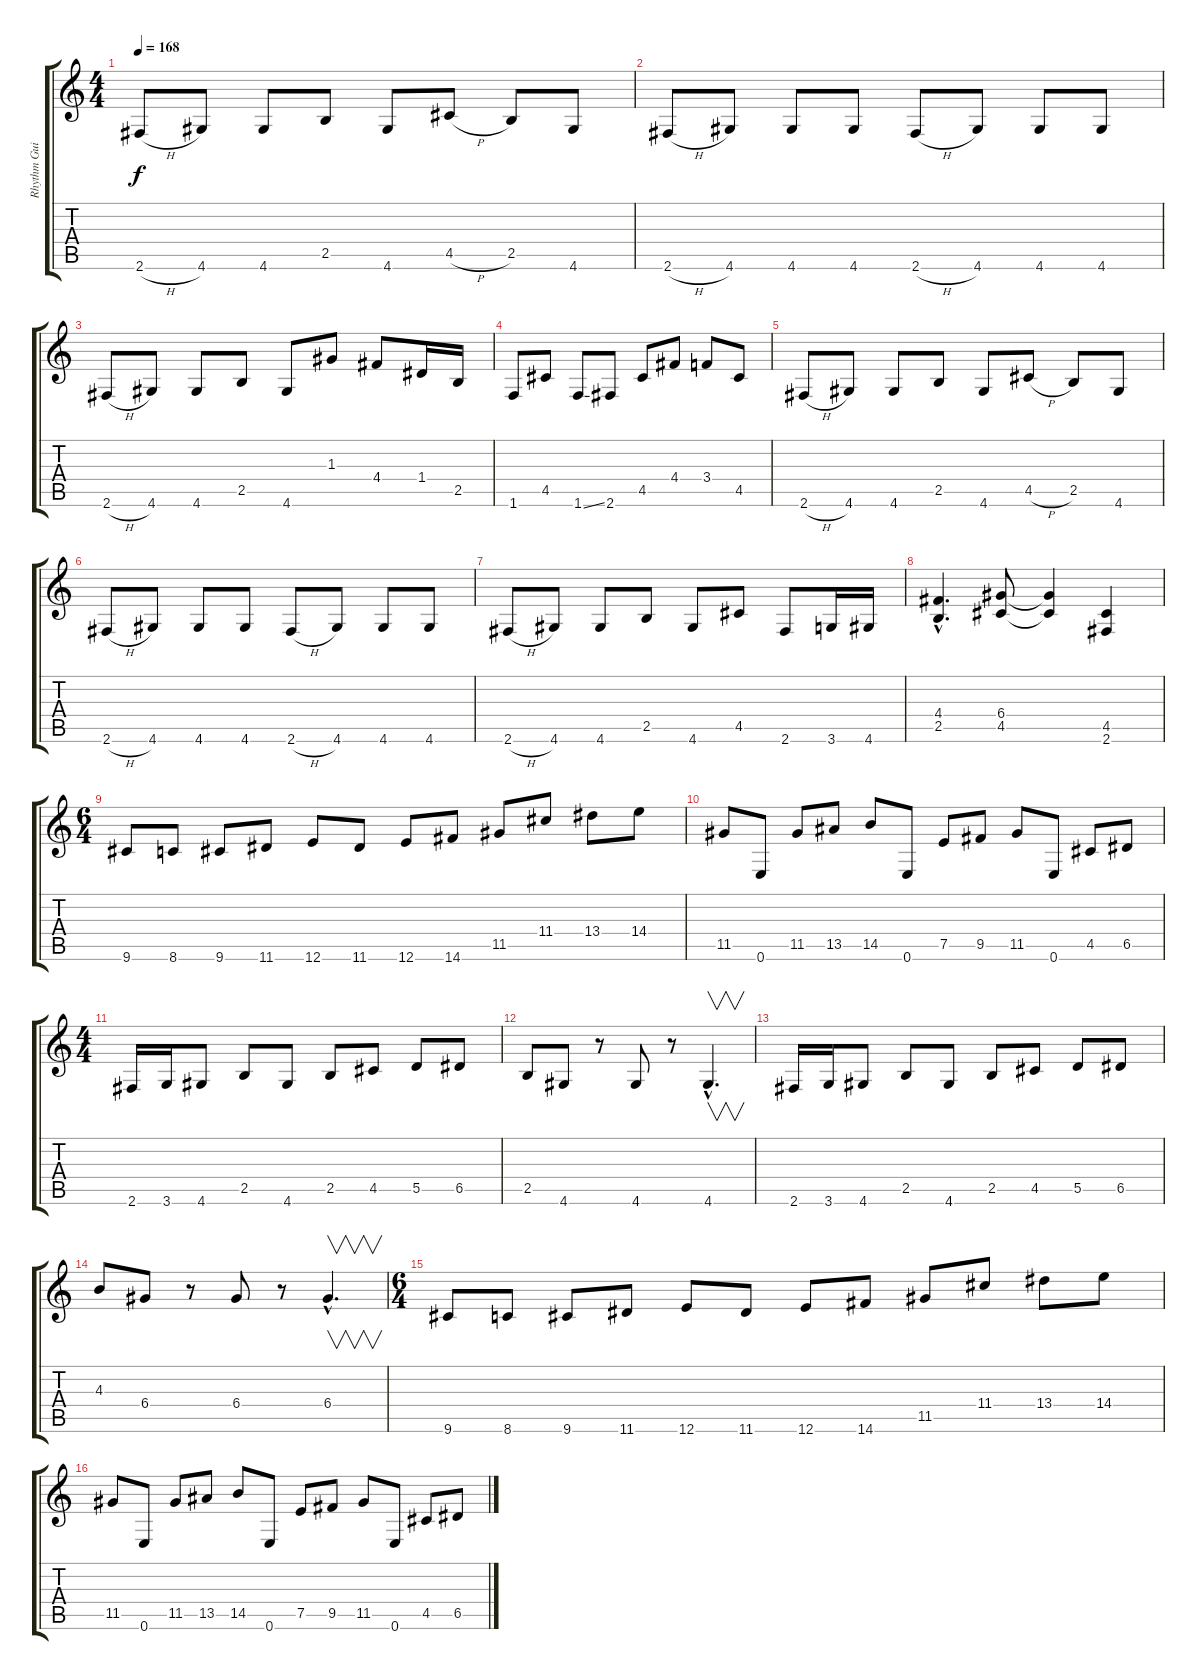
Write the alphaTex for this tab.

\track ("Rhythm Guitar" "Rhythm Gui") {instrument distortionguitar}
\staff {score tabs}
\tuning (E4 B3 G3 D3 A2 E2) {hide}
\ts (4 4)
\tempo 168
\clef g2
\ks c
2.6{h}.8{dy f} 4.6.8 4.6.8 2.5.8 4.6.8 4.5{h}.8 2.5.8 4.6.8 |
2.6{h}.8 4.6.8 4.6.8 4.6.8 2.6{h}.8 4.6.8 4.6.8 4.6.8 |
2.6{h}.8 4.6.8 4.6.8 2.5.8 4.6.8 1.3.8 4.4.8 1.4.16 2.5.16 |
1.6.8 4.5.8 1.6{ss}.8 2.6.8 4.5.8 4.4.8 3.4.8 4.5.8 |
2.6{h}.8 4.6.8 4.6.8 2.5.8 4.6.8 4.5{h}.8 2.5.8 4.6.8 |
2.6{h}.8 4.6.8 4.6.8 4.6.8 2.6{h}.8 4.6.8 4.6.8 4.6.8 |
2.6{h}.8 4.6.8 4.6.8 2.5.8 4.6.8 4.5.8 2.6.8 3.6.16 4.6.16 |
(4.4{hac} 2.5{hac}).4{d} (6.4 4.5).8 (6.4{t} 4.5{t}).4 (4.5 2.6).4 |
\ts (6 4)
9.6.8 8.6.8 9.6.8 11.6.8 12.6.8 11.6.8 12.6.8 14.6.8 11.5.8 11.4.8 13.4.8 14.4.8 |
11.5.8 0.6.8 11.5.8 13.5.8 14.5.8 0.6.8 7.5.8 9.5.8 11.5.8 0.6.8 4.5.8 6.5.8 |
\ts (4 4)
2.6.16 3.6.16 4.6.8 2.5.8 4.6.8 2.5.8 4.5.8 5.5.8 6.5.8 |
2.5.8 4.6.8 r.8 4.6.8 r.8 4.6{hac}.4{v d} |
2.6.16 3.6.16 4.6.8 2.5.8 4.6.8 2.5.8 4.5.8 5.5.8 6.5.8 |
4.3.8 6.4.8 r.8 6.4.8 r.8 6.4{hac}.4{v d} |
\ts (6 4)
9.6.8 8.6.8 9.6.8 11.6.8 12.6.8 11.6.8 12.6.8 14.6.8 11.5.8 11.4.8 13.4.8 14.4.8 |
11.5.8 0.6.8 11.5.8 13.5.8 14.5.8 0.6.8 7.5.8 9.5.8 11.5.8 0.6.8 4.5.8 6.5.8
